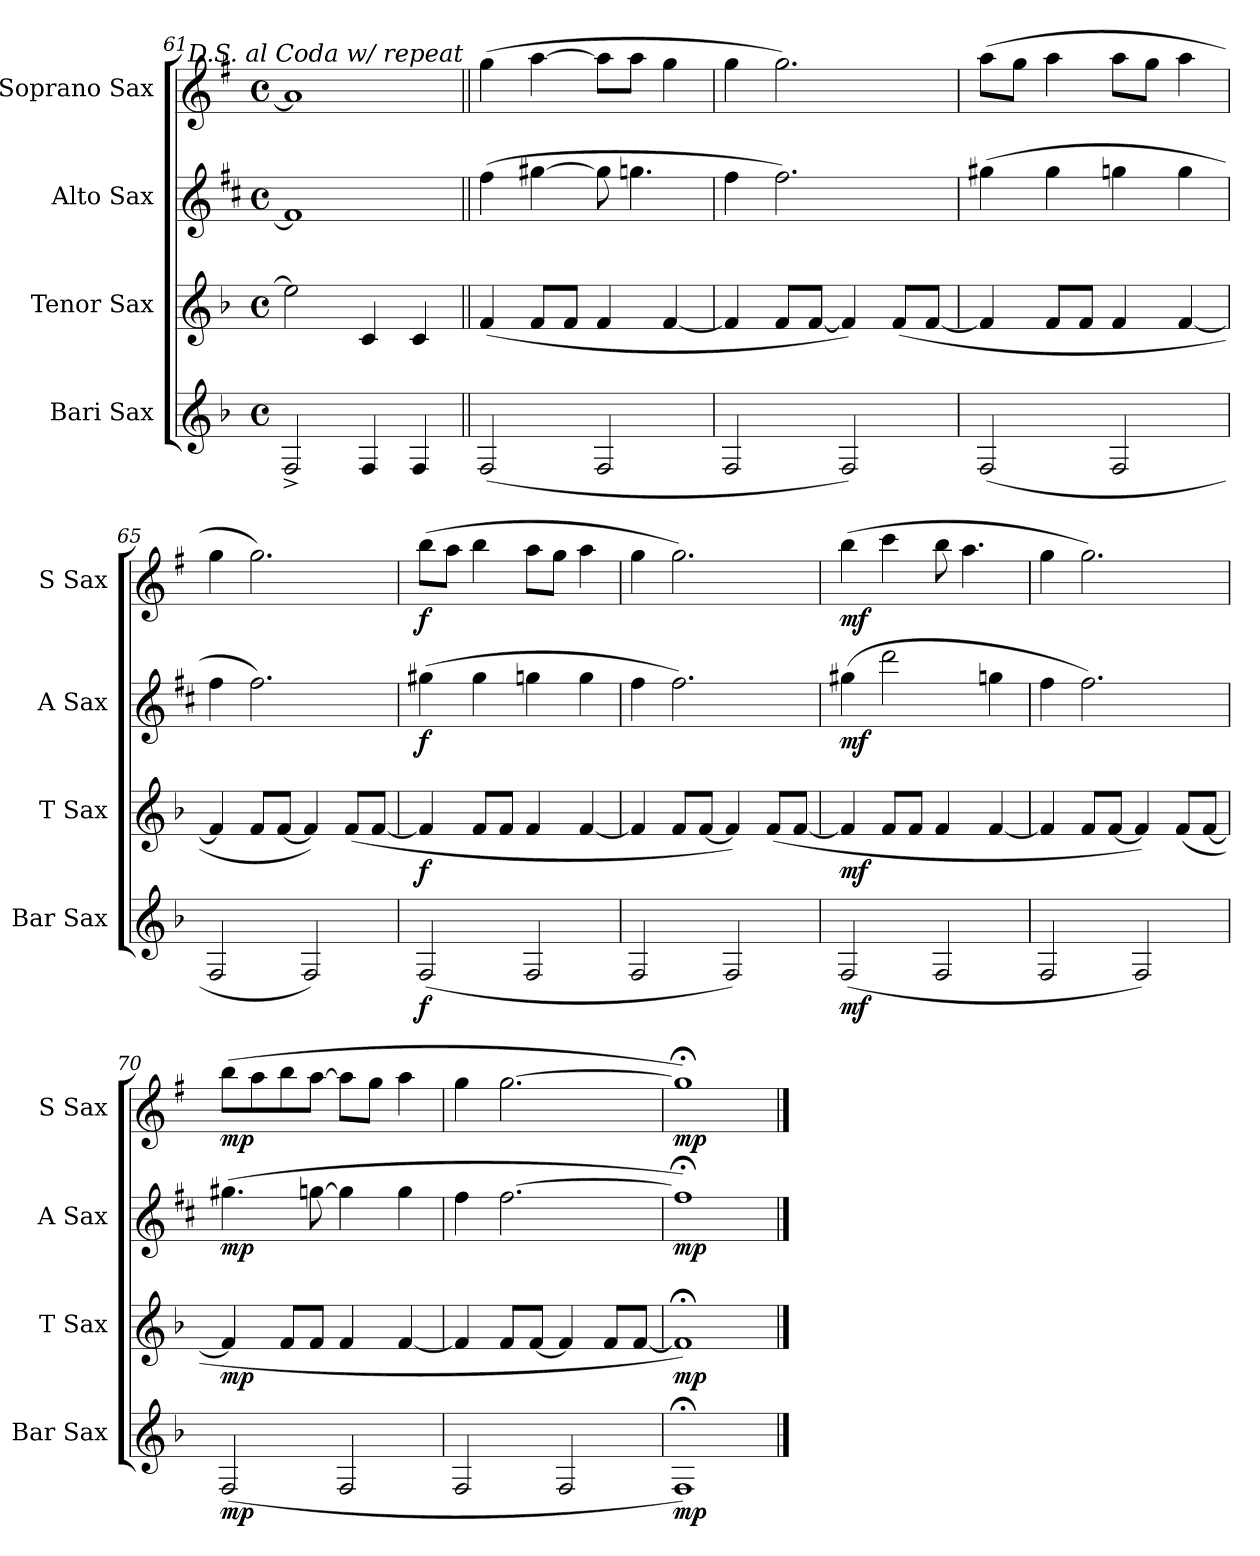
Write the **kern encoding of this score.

**kern	**dynam	**kern	**dynam	**kern	**dynam	**kern	**dynam
*part4	*part4	*part3	*part3	*part2	*part2	*part1	*part1
*staff4	*staff4	*staff3	*staff3	*staff2	*staff2	*staff1	*staff1
*I"Bari Sax	*	*I"Tenor Sax	*	*I"Alto Sax	*	*I"Soprano Sax	*
*I'Bar Sax	*	*I'T Sax	*	*I'A Sax	*	*I'S Sax	*
*clefG2	*	*clefG2	*	*clefG2	*	*clefG2	*
*ITrd12c21	*	*ITrd8c14	*	*ITrd5c9	*	*ITrd1c2	*
*k[b-]	*	*k[b-]	*	*k[b-]	*	*k[b-]	*
*F:	*	*F:	*	*F:	*	*F:	*
*M4/4	*	*M4/4	*	*M4/4	*	*M4/4	*
*met(c)	*	*met(c)	*	*met(c)	*	*met(c)	*
=61	=61	=61	=61	=61	=61	=61	=61
2FF^</	.	2e\]	.	1A]	.	1g]	.
4FF</	.	4C</	.	.	.	.	.
4FF</	.	4C</	.	.	.	.	.
!	!	!	!	!	!	!LO:TX:a:i:rj:t=D.S. al Coda w/ repeat	!
!!LO:LB:g=z
=62||	=62||	=62||	=62||	=62||	=62||	=62||	=62||
(<2FF/	.	(<4F/	.	(>4a\	.	(>4ff\	.
.	.	8F/L	.	[4bn\	.	[4gg\	.
.	.	8F/J	.	.	.	.	.
2FF/	.	4F/	.	8b\]	.	8gg\L]	.
.	.	.	.	4.b-X\	.	8gg\J	.
.	.	[4F/	.	.	.	4ff\	.
=63	=63	=63	=63	=63	=63	=63	=63
2FF/	.	4F/]	.	4a\	.	4ff\	.
.	.	8F/L	.	2.a\)	.	2.ff\)	.
.	.	[8F/J	.	.	.	.	.
2FF/)	.	4F/])	.	.	.	.	.
.	.	(<8F/L	.	.	.	.	.
.	.	[8F/J	.	.	.	.	.
=64	=64	=64	=64	=64	=64	=64	=64
(<2FF/	.	4F/]	.	(>4bn\	.	(>8gg\L	.
.	.	.	.	.	.	8ff\J	.
.	.	8F/L	.	4b\	.	4gg\	.
.	.	8F/J	.	.	.	.	.
2FF/	.	4F/	.	4b-X\	.	8gg\L	.
.	.	.	.	.	.	8ff\J	.
.	.	[4F/	.	4b-\	.	4gg\	.
=65	=65	=65	=65	=65	=65	=65	=65
2FF/	.	4F/]	.	4a\	.	4ff\	.
.	.	8F/L	.	2.a\)	.	2.ff\)	.
.	.	[8F/J	.	.	.	.	.
2FF/)	.	4F/])	.	.	.	.	.
.	.	(<8F/L	.	.	.	.	.
.	.	[8F/J	.	.	.	.	.
=66	=66	=66	=66	=66	=66	=66	=66
!	!LO:DY:b	!	!LO:DY:b	!	!LO:DY:b	!	!LO:DY:b
(<2FF/	f	4F/]	f	(>4bn\	f	(>8aa\L	f
.	.	.	.	.	.	8gg\J	.
.	.	8F/L	.	4b\	.	4aa\	.
.	.	8F/J	.	.	.	.	.
2FF/	.	4F/	.	4b-X\	.	8gg\L	.
.	.	.	.	.	.	8ff\J	.
.	.	[4F/	.	4b-\	.	4gg\	.
=67	=67	=67	=67	=67	=67	=67	=67
2FF/	.	4F/]	.	4a\	.	4ff\	.
.	.	8F/L	.	2.a\)	.	2.ff\)	.
.	.	[8F/J	.	.	.	.	.
2FF/)	.	4F/])	.	.	.	.	.
.	.	(<8F/L	.	.	.	.	.
.	.	[8F/J	.	.	.	.	.
!!LO:PB:g=z
=68	=68	=68	=68	=68	=68	=68	=68
!	!LO:DY:b	!	!LO:DY:b	!	!LO:DY:b	!	!LO:DY:b
(<2FF/	mf	4F/]	mf	(>4bn\	mf	(>4aa\	mf
.	.	8F/L	.	2ff\	.	4bb-\	.
.	.	8F/J	.	.	.	.	.
2FF/	.	4F/	.	.	.	8aa\	.
.	.	.	.	.	.	4.gg\	.
.	.	[4F/	.	4b-X\	.	.	.
=69	=69	=69	=69	=69	=69	=69	=69
2FF/	.	4F/]	.	4a\	.	4ff\	.
.	.	8F/L	.	2.a\)	.	2.ff\)	.
.	.	[8F/J	.	.	.	.	.
2FF/)	.	4F/])	.	.	.	.	.
.	.	(>8F/L	.	.	.	.	.
.	.	[8F/J	.	.	.	.	.
=70	=70	=70	=70	=70	=70	=70	=70
!	!LO:DY:b	!	!LO:DY:b	!	!LO:DY:b	!	!LO:DY:b
(<2FF/	mp	4F/]	mp	(>4.bn\	mp	(>8aa\L	mp
.	.	.	.	.	.	8gg\	.
.	.	8F/L	.	.	.	8aa\	.
.	.	8F/J	.	[8b-X\	.	[8gg\J	.
2FF/	.	4F/	.	4b-\]	.	8gg\L]	.
.	.	.	.	.	.	8ff\J	.
.	.	[4F/	.	4b-\	.	4gg\	.
=71	=71	=71	=71	=71	=71	=71	=71
2FF/	.	4F/]	.	4a\	.	4ff\	.
.	.	8F/L	.	[2.a\	.	[2.ff\	.
.	.	[8F/J	.	.	.	.	.
2FF/	.	4F/]	.	.	.	.	.
.	.	8F/L	.	.	.	.	.
.	.	[8F/J	.	.	.	.	.
=72	=72	=72	=72	=72	=72	=72	=72
!	!LO:DY:b	!	!LO:DY:b	!	!LO:DY:b	!	!LO:DY:b
1FF;<)	mp	1F;<])	mp	1a;<])	mp	1ff;<])	mp
==	==	==	==	==	==	==	==
*-	*-	*-	*-	*-	*-	*-	*-
